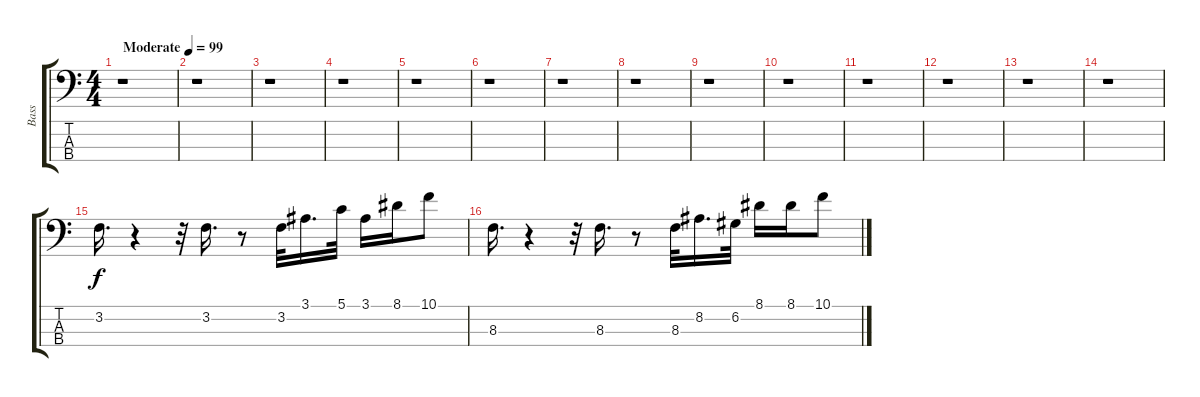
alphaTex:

\track ("Bass" "Bass") {instrument electricbasspick}
\staff {score tabs}
\tuning (G2 D2 A1 Eb1) {hide}
\ts (4 4)
\tempo (99 "Moderate")
\clef f4
\ks c
r.1{dy f instrument electricbasspick} |
r.1 |
r.1 |
r.1 |
r.1 |
r.1 |
r.1 |
r.1 |
r.1 |
r.1 |
r.1 |
r.1 |
r.1 |
r.1 |
3.2.16{d} r.4 r.32 3.2.16{d} r.8 3.2.32 3.1.16{d} 5.1.32 3.1.16 8.1.16 10.1.8 |
8.3.16{d} r.4 r.32 8.3.16{d} r.8 8.3.32 8.2.16{d} 6.2.32 8.1.16 8.1.16 10.1.8
